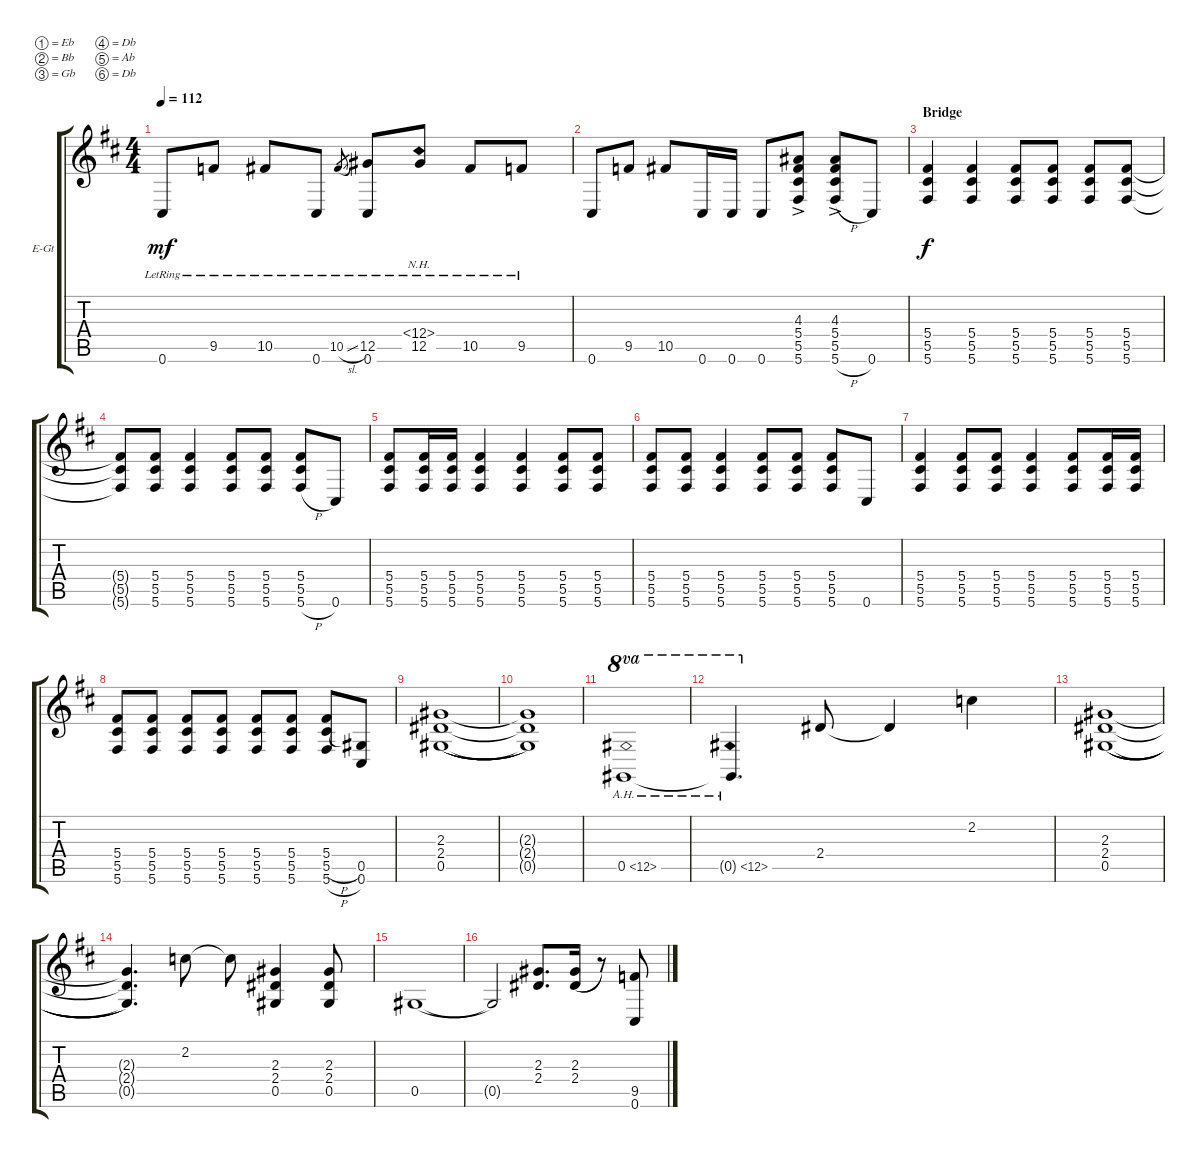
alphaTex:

\defaultSystemsLayout 4
\bracketExtendMode groupsimilarinstruments
\firstSystemTrackNameOrientation horizontal
\otherSystemsTrackNameOrientation horizontal
\track ("Electric Guitar" "E-Gt") {instrument electricguitarclean}
\staff {score tabs}
\tuning (Eb4 Bb3 Gb3 Db3 Ab2 Db2)
\ts (4 4)
\tempo 112
\clef g2
\scale
1.06305
\ks d
0.6{lr}.8{dy mf} 9.5{lr}.8 10.5{lr}.8 0.6{lr}.8 10.5{sl lr}.8{gr} (12.5{lr} 0.6{lr}).8 (12.5{lr} 12.4{nh lr}).8 10.5{lr}.8 9.5{lr}.8 |
\scale
0.936948 0.6.8 9.5.8 10.5.8 0.6.16 0.6.16 0.6.8 (5.6{ac} 5.5{ac} 5.4{ac} 4.3{ac}).8 (5.6{h ac} 5.5{ac} 5.4{ac} 4.3{ac}).8 0.6.8 |
\section ("" "Bridge")
\scale
1.06305 (5.6 5.5 5.4).4{dy f} (5.6 5.5 5.4).4 (5.6 5.5 5.4).8 (5.6 5.5 5.4).8 (5.6 5.5 5.4).8 (5.6 5.5 5.4).8 |
\scale
0.936948 (5.6{t} 5.5{t} 5.4{t}).8 (5.6 5.5 5.4).8 (5.6 5.5 5.4).4 (5.6 5.5 5.4).8 (5.6 5.5 5.4).8 (5.6{h} 5.5 5.4).8 0.6.8 |
\scale
1.06305 (5.6 5.5 5.4).8 (5.6 5.5 5.4).16 (5.6 5.5 5.4).16 (5.6 5.5 5.4).4 (5.6 5.5 5.4).4 (5.6 5.5 5.4).8 (5.6 5.5 5.4).8 |
\scale
0.936948 (5.6 5.5 5.4).8 (5.6 5.5 5.4).8 (5.6 5.5 5.4).4 (5.6 5.5 5.4).8 (5.6 5.5 5.4).8 (5.6 5.5 5.4).8 0.6.8 |
\scale
1.06305 (5.6 5.5 5.4).4 (5.6 5.5 5.4).8 (5.6 5.5 5.4).8 (5.6 5.5 5.4).4 (5.6 5.5 5.4).8 (5.6 5.5 5.4).16 (5.6 5.5 5.4).16 |
\scale
0.936948 (5.6 5.5 5.4).8 (5.6 5.5 5.4).8 (5.6 5.5 5.4).8 (5.6 5.5 5.4).8 (5.6 5.5 5.4).8 (5.6 5.5 5.4).8 (5.6{h} 5.5{h} 5.4).8 (0.6 0.5).8 |
\scale
1.06305 (0.5 2.4 2.3).1{legatoorigin} |
\scale
0.936948 (0.5{t} 2.4{t} 2.3{t}).1 |
\scale
1.06305 0.5{ah 12}.1{ot 8va} |
\scale
0.936948 0.5{ah 12 t}.4{d ot 8va} 2.4.8 2.4{t}.4 2.2.4 |
\scale
1.06305 (0.5 2.4 2.3).1{legatoorigin} |
\scale
0.936948 (0.5{t} 2.4{t} 2.3{t}).4{d} 2.2.8 2.2{t}.8 (0.5 2.4 2.3).4 (0.5 2.4 2.3).8 |
\scale
1.06305 0.5.1{legatoorigin} |
\scale
0.936948 0.5{t}.2 (2.4 2.3).8{d} (2.4 2.3).16{legatoorigin} r.8 (0.6 9.5).8
